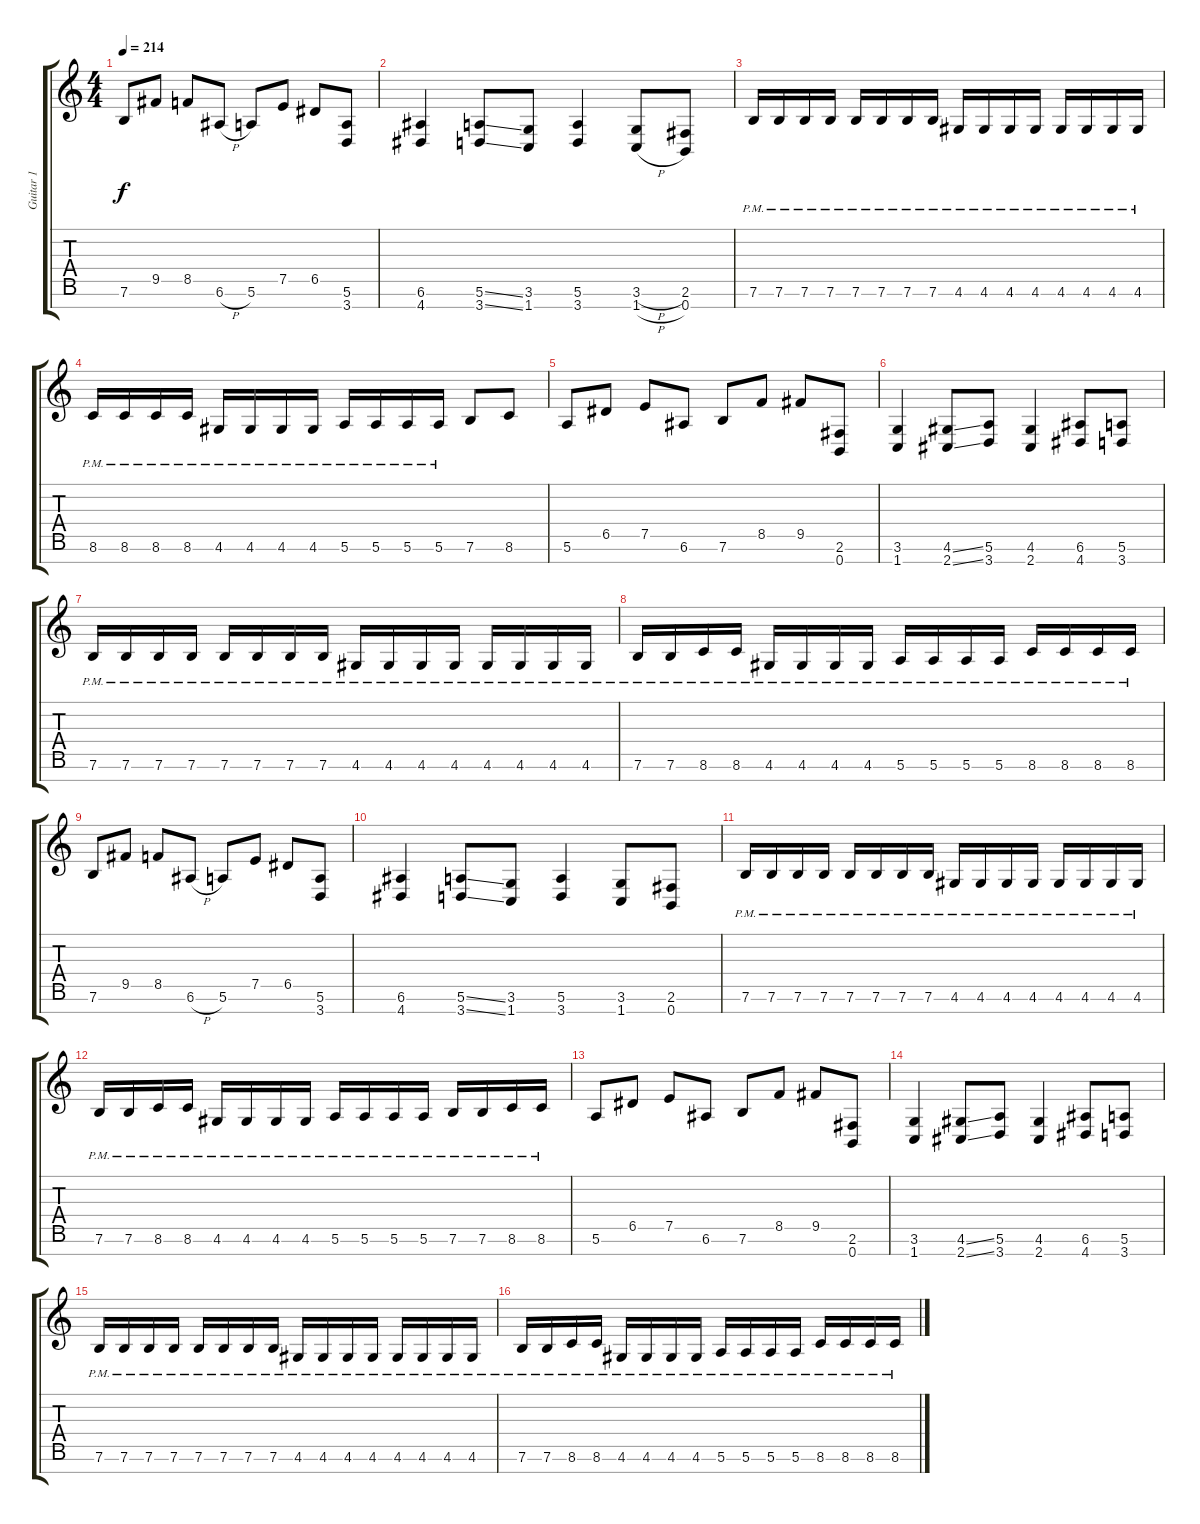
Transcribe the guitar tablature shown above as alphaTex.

\track ("Guitar 1            " "Guitar 1  ") {instrument overdrivenguitar}
\staff {score tabs}
\tuning (E4 B3 G3 D3 A2 E2 B1) {hide}
\ts (4 4)
\tempo 214
\clef g2
\ks c
7.6.8{dy f} 9.5.8 8.5.8 6.6{h}.8 5.6.8 7.5.8 6.5.8 (5.6 3.7).8 |
(6.6 4.7).4 (5.6{ss} 3.7{ss}).8 (3.6 1.7).8 (5.6 3.7).4 (3.6{h} 1.7{h}).8 (2.6 0.7).8 |
7.6{pm}.16 7.6{pm}.16 7.6{pm}.16 7.6{pm}.16 7.6{pm}.16 7.6{pm}.16 7.6{pm}.16 7.6{pm}.16 4.6{pm}.16 4.6{pm}.16 4.6{pm}.16 4.6{pm}.16 4.6{pm}.16 4.6{pm}.16 4.6{pm}.16 4.6{pm}.16 |
8.6{pm}.16 8.6{pm}.16 8.6{pm}.16 8.6{pm}.16 4.6{pm}.16 4.6{pm}.16 4.6{pm}.16 4.6{pm}.16 5.6{pm}.16 5.6{pm}.16 5.6{pm}.16 5.6{pm}.16 7.6.8 8.6.8 |
5.6.8 6.5.8 7.5.8 6.6.8 7.6.8 8.5.8 9.5.8 (2.6 0.7).8 |
(3.6 1.7).4 (4.6{ss} 2.7{ss}).8 (5.6 3.7).8 (4.6 2.7).4 (6.6 4.7).8 (5.6 3.7).8 |
7.6{pm}.16 7.6{pm}.16 7.6{pm}.16 7.6{pm}.16 7.6{pm}.16 7.6{pm}.16 7.6{pm}.16 7.6{pm}.16 4.6{pm}.16 4.6{pm}.16 4.6{pm}.16 4.6{pm}.16 4.6{pm}.16 4.6{pm}.16 4.6{pm}.16 4.6{pm}.16 |
7.6{pm}.16 7.6{pm}.16 8.6{pm}.16 8.6{pm}.16 4.6{pm}.16 4.6{pm}.16 4.6{pm}.16 4.6{pm}.16 5.6{pm}.16 5.6{pm}.16 5.6{pm}.16 5.6{pm}.16 8.6{pm}.16 8.6{pm}.16 8.6{pm}.16 8.6{pm}.16 |
7.6.8 9.5.8 8.5.8 6.6{h}.8 5.6.8 7.5.8 6.5.8 (5.6 3.7).8 |
(6.6 4.7).4 (5.6{ss} 3.7{ss}).8 (3.6 1.7).8 (5.6 3.7).4 (3.6 1.7).8 (2.6 0.7).8 |
7.6{pm}.16 7.6{pm}.16 7.6{pm}.16 7.6{pm}.16 7.6{pm}.16 7.6{pm}.16 7.6{pm}.16 7.6{pm}.16 4.6{pm}.16 4.6{pm}.16 4.6{pm}.16 4.6{pm}.16 4.6{pm}.16 4.6{pm}.16 4.6{pm}.16 4.6{pm}.16 |
7.6{pm}.16 7.6{pm}.16 8.6{pm}.16 8.6{pm}.16 4.6{pm}.16 4.6{pm}.16 4.6{pm}.16 4.6{pm}.16 5.6{pm}.16 5.6{pm}.16 5.6{pm}.16 5.6{pm}.16 7.6{pm}.16 7.6{pm}.16 8.6{pm}.16 8.6{pm}.16 |
5.6.8 6.5.8 7.5.8 6.6.8 7.6.8 8.5.8 9.5.8 (2.6 0.7).8 |
(3.6 1.7).4 (4.6{ss} 2.7{ss}).8 (5.6 3.7).8 (4.6 2.7).4 (6.6 4.7).8 (5.6 3.7).8 |
7.6{pm}.16 7.6{pm}.16 7.6{pm}.16 7.6{pm}.16 7.6{pm}.16 7.6{pm}.16 7.6{pm}.16 7.6{pm}.16 4.6{pm}.16 4.6{pm}.16 4.6{pm}.16 4.6{pm}.16 4.6{pm}.16 4.6{pm}.16 4.6{pm}.16 4.6{pm}.16 |
7.6{pm}.16 7.6{pm}.16 8.6{pm}.16 8.6{pm}.16 4.6{pm}.16 4.6{pm}.16 4.6{pm}.16 4.6{pm}.16 5.6{pm}.16 5.6{pm}.16 5.6{pm}.16 5.6{pm}.16 8.6{pm}.16 8.6{pm}.16 8.6{pm}.16 8.6{pm}.16
